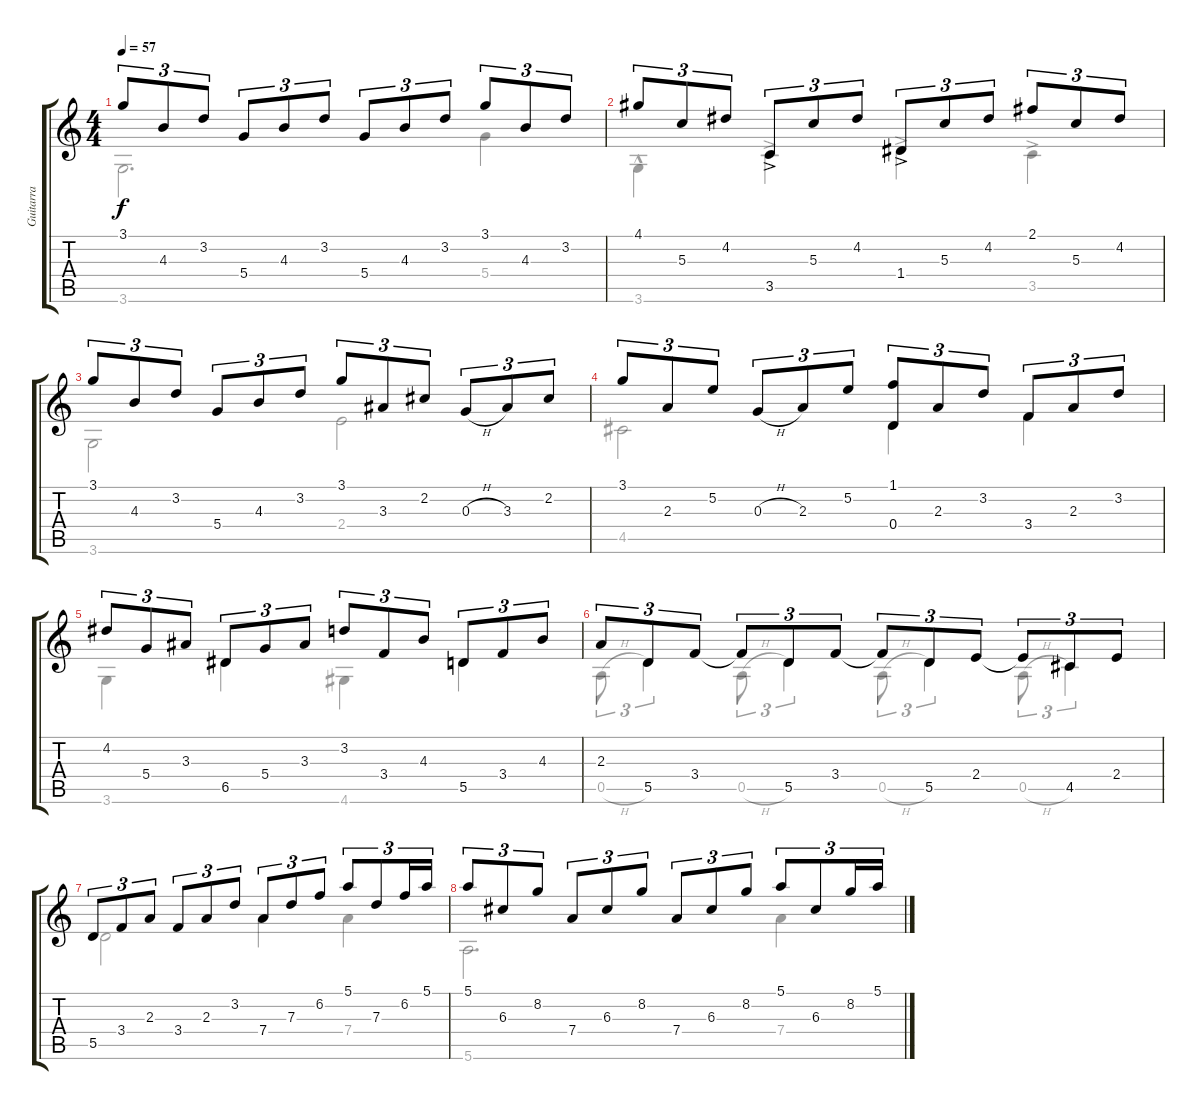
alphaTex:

\track ("Guitarra" "Guitarra") {instrument acousticguitarnylon}
\staff {score tabs}
\tuning (E4 B3 G3 D3 A2 E2) {hide}
\voice
\ts (4 4)
\tempo 57
\clef g2
\ks c
3.1.8{tu (3 2) dy f} 4.3.8{tu (3 2)} 3.2.8{tu (3 2)} 5.4.8{tu (3 2)} 4.3.8{tu (3 2)} 3.2.8{tu (3 2)} 5.4.8{tu (3 2)} 4.3.8{tu (3 2)} 3.2.8{tu (3 2)} 3.1.8{tu (3 2)} 4.3.8{tu (3 2)} 3.2.8{tu (3 2)} |
4.1.8{tu (3 2)} 5.3.8{tu (3 2)} 4.2.8{tu (3 2)} 3.5{ac}.8{tu (3 2)} 5.3.8{tu (3 2)} 4.2.8{tu (3 2)} 1.4{ac}.8{tu (3 2)} 5.3.8{tu (3 2)} 4.2.8{tu (3 2)} 2.1.8{tu (3 2)} 5.3.8{tu (3 2)} 4.2.8{tu (3 2)} |
3.1.8{tu (3 2)} 4.3.8{tu (3 2)} 3.2.8{tu (3 2)} 5.4.8{tu (3 2)} 4.3.8{tu (3 2)} 3.2.8{tu (3 2)} 3.1.8{tu (3 2)} 3.3.8{tu (3 2)} 2.2.8{tu (3 2)} 0.3{h}.8{tu (3 2)} 3.3.8{tu (3 2)} 2.2.8{tu (3 2)} |
3.1.8{tu (3 2)} 2.3.8{tu (3 2)} 5.2.8{tu (3 2)} 0.3{h}.8{tu (3 2)} 2.3.8{tu (3 2)} 5.2.8{tu (3 2)} (1.1 0.4).8{tu (3 2)} 2.3.8{tu (3 2)} 3.2.8{tu (3 2)} 3.4.8{tu (3 2)} 2.3.8{tu (3 2)} 3.2.8{tu (3 2)} |
4.2.8{tu (3 2)} 5.4.8{tu (3 2)} 3.3.8{tu (3 2)} 6.5.8{tu (3 2)} 5.4.8{tu (3 2)} 3.3.8{tu (3 2)} 3.2.8{tu (3 2)} 3.4.8{tu (3 2)} 4.3.8{tu (3 2)} 5.5.8{tu (3 2)} 3.4.8{tu (3 2)} 4.3.8{tu (3 2)} |
2.3.8{tu (3 2)} 5.5.8{tu (3 2)} 3.4.8{tu (3 2)} 3.4{t}.8{tu (3 2)} 5.5.8{tu (3 2)} 3.4.8{tu (3 2)} 3.4{t}.8{tu (3 2)} 5.5.8{tu (3 2)} 2.4.8{tu (3 2)} 2.4{t}.8{tu (3 2)} 4.5.8{tu (3 2)} 2.4.8{tu (3 2)} |
5.5.8{tu (3 2)} 3.4.8{tu (3 2)} 2.3.8{tu (3 2)} 3.4.8{tu (3 2)} 2.3.8{tu (3 2)} 3.2.8{tu (3 2)} 7.4.8{tu (3 2)} 7.3.8{tu (3 2)} 6.2.8{tu (3 2)} 5.1.8{tu (3 2)} 7.3.8{tu (3 2)} 6.2.16{tu (3 2)} 5.1.16{tu (3 2)} |
5.1.8{tu (3 2)} 6.3.8{tu (3 2)} 8.2.8{tu (3 2)} 7.4.8{tu (3 2)} 6.3.8{tu (3 2)} 8.2.8{tu (3 2)} 7.4.8{tu (3 2)} 6.3.8{tu (3 2)} 8.2.8{tu (3 2)} 5.1.8{tu (3 2)} 6.3.8{tu (3 2)} 8.2.16{tu (3 2)} 5.1.16{tu (3 2)}
\voice
\clef g2
\ottava regular
\simile none
\ks c
3.6.2{d dy f} 5.4.4 |
3.6{hac}.4 3.5{ac}.4 1.4{ac}.4 3.5{ac}.4 |
3.6.2 2.4.2 |
4.5.2 0.4.4 3.4.4 |
3.6.4 6.5.4 4.6.4 5.5.4 |
0.5{h}.8{tu (3 2)} 5.5.4{tu (3 2)} 0.5{h}.8{tu (3 2)} 5.5.4{tu (3 2)} 0.5{h}.8{tu (3 2)} 5.5.4{tu (3 2)} 0.5{h}.8{tu (3 2)} 4.5.4{tu (3 2)} |
5.5.2 7.4.4 7.4.4 |
5.6.2{d} 7.4.4
